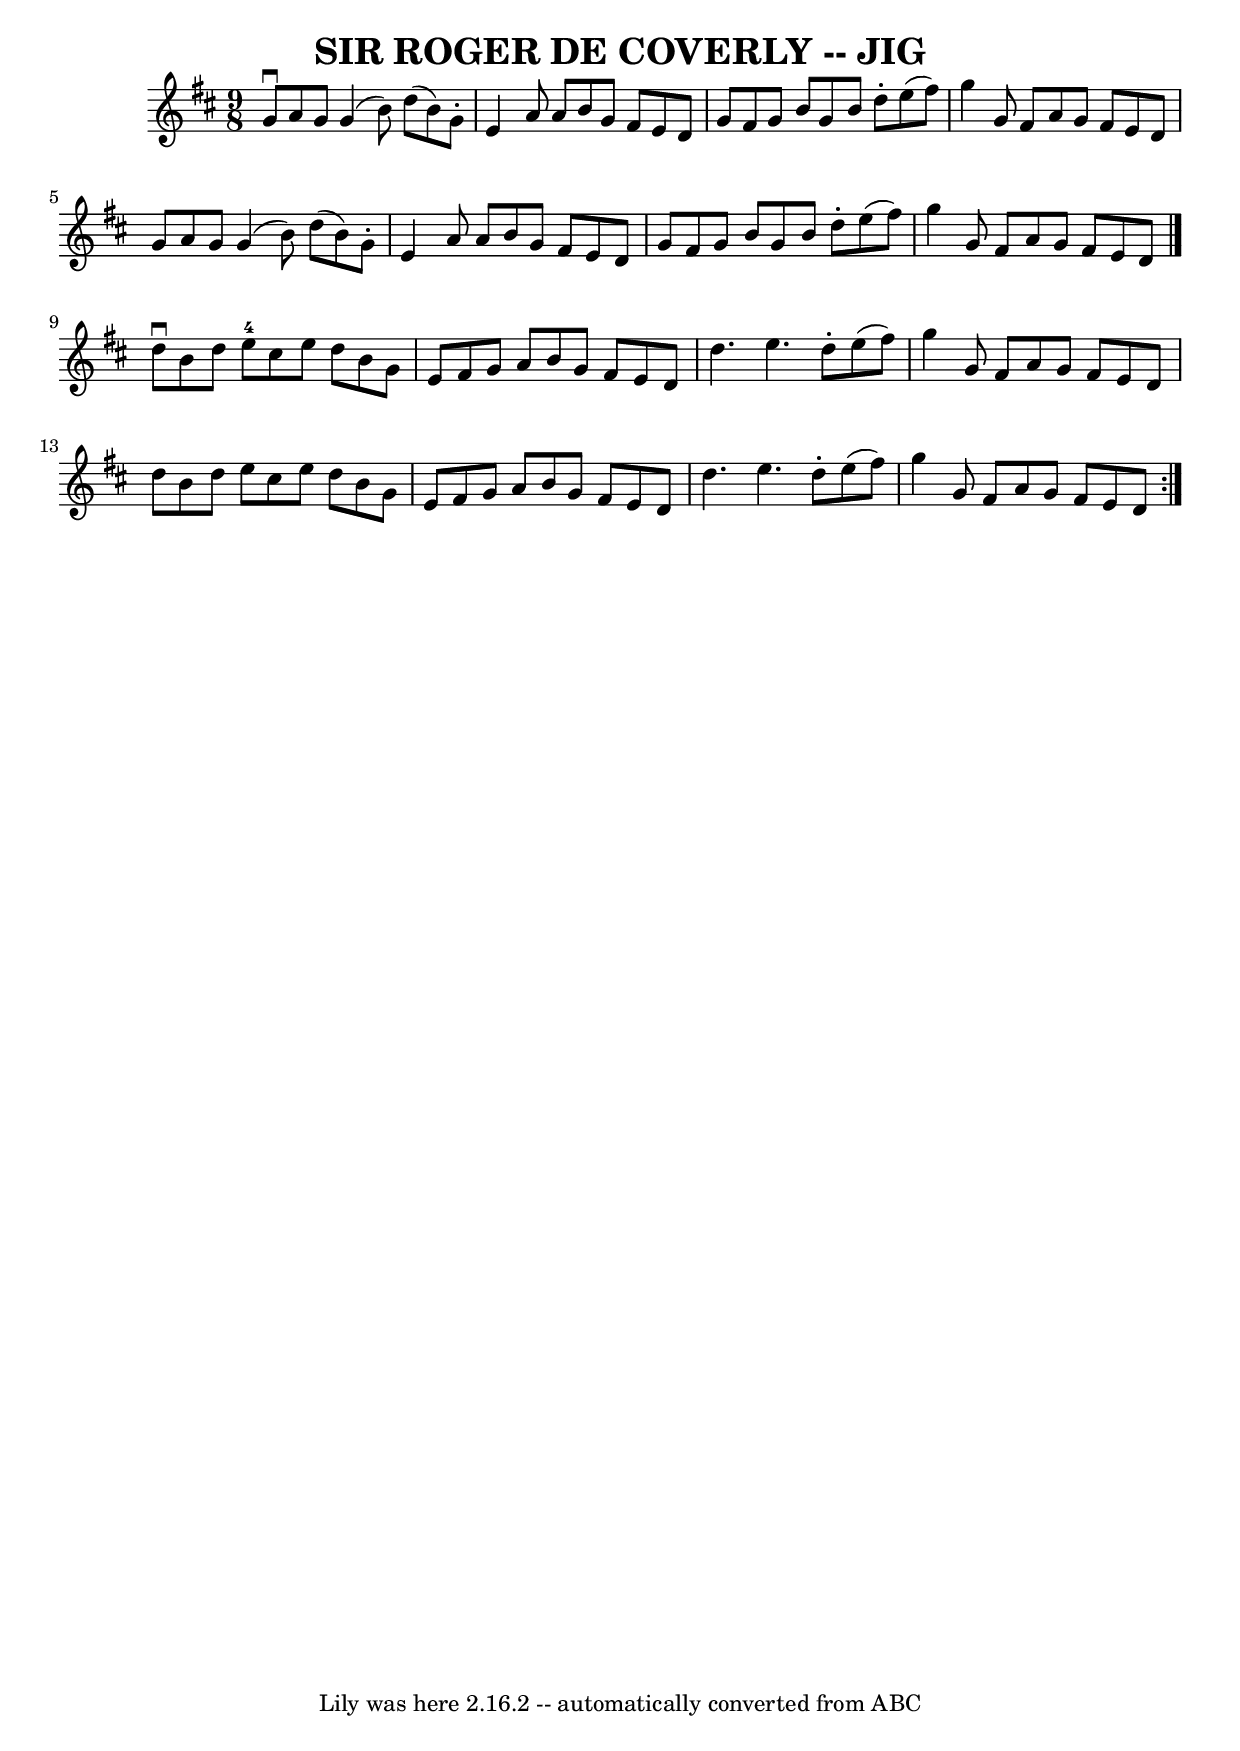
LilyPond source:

\version "2.16.2"
\include "Mammoth.ily"
\header {
  %% book = "Ryan's Mammoth Collection of Fiddle Tunes"
  crossRefNumber = "1"
  footnotes = ""
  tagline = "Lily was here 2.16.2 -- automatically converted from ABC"
  title = "SIR ROGER DE COVERLY -- JIG"

}
voicedefault =  {


  \time 9/8 
  \key g \lydian g'8^\downbow a'8 g'8 g'4 (b'8) d''8 
  (b'8) g'8 -.   |
  e'4 a'8 a'8 b'8 g'8 fis'8    
  e'8 d'8    |
  g'8 fis'8 g'8 b'8 g'8 b'8 d''8 -.   
  e''8 (fis''8)   |
  g''4 g'8 fis'8 a'8 g'8 fis'8    
  e'8 d'8    |
  |
  g'8 a'8 g'8 g'4 (b'8)   
  d''8 (b'8) g'8 -.   |
  e'4 a'8 a'8 b'8 g'8 fis'8 
  e'8 d'8    |
  g'8 fis'8 g'8 b'8 g'8 b'8 d''8 -. 
  e''8 (fis''8)   |
  g''4 g'8 fis'8 a'8 g'8 fis'8  
  e'8 d'8    \bar "|."     
  \repeat volta 2 {
    d''8^\downbow b'8 d''8  
    e''8-4 cis''8 e''8 d''8 b'8 g'8    |
    e'8 fis'8 
    g'8 a'8 b'8 g'8 fis'8 e'8 d'8    |
    d''4. e''4. 
    d''8 -. e''8 (fis''8)   |
    g''4 g'8 fis'8 a'8    
    g'8 fis'8 e'8 d'8    |
    |
    d''8 b'8 d''8    
    e''8 cis''8 e''8 d''8 b'8 g'8    |
    e'8 fis'8 g'8  
    a'8 b'8 g'8 fis'8 e'8 d'8    |
    d''4. e''4. d''8 
    -. e''8 (fis''8)   |
    g''4 g'8 fis'8 a'8 g'8    
    fis'8 e'8 d'8    
  }   

}

\score{
  <<

    \context Staff="default"
    {
      \voicedefault 
      
    }

  >>
  \layout {
    
  }
  \midi {
  }

}
